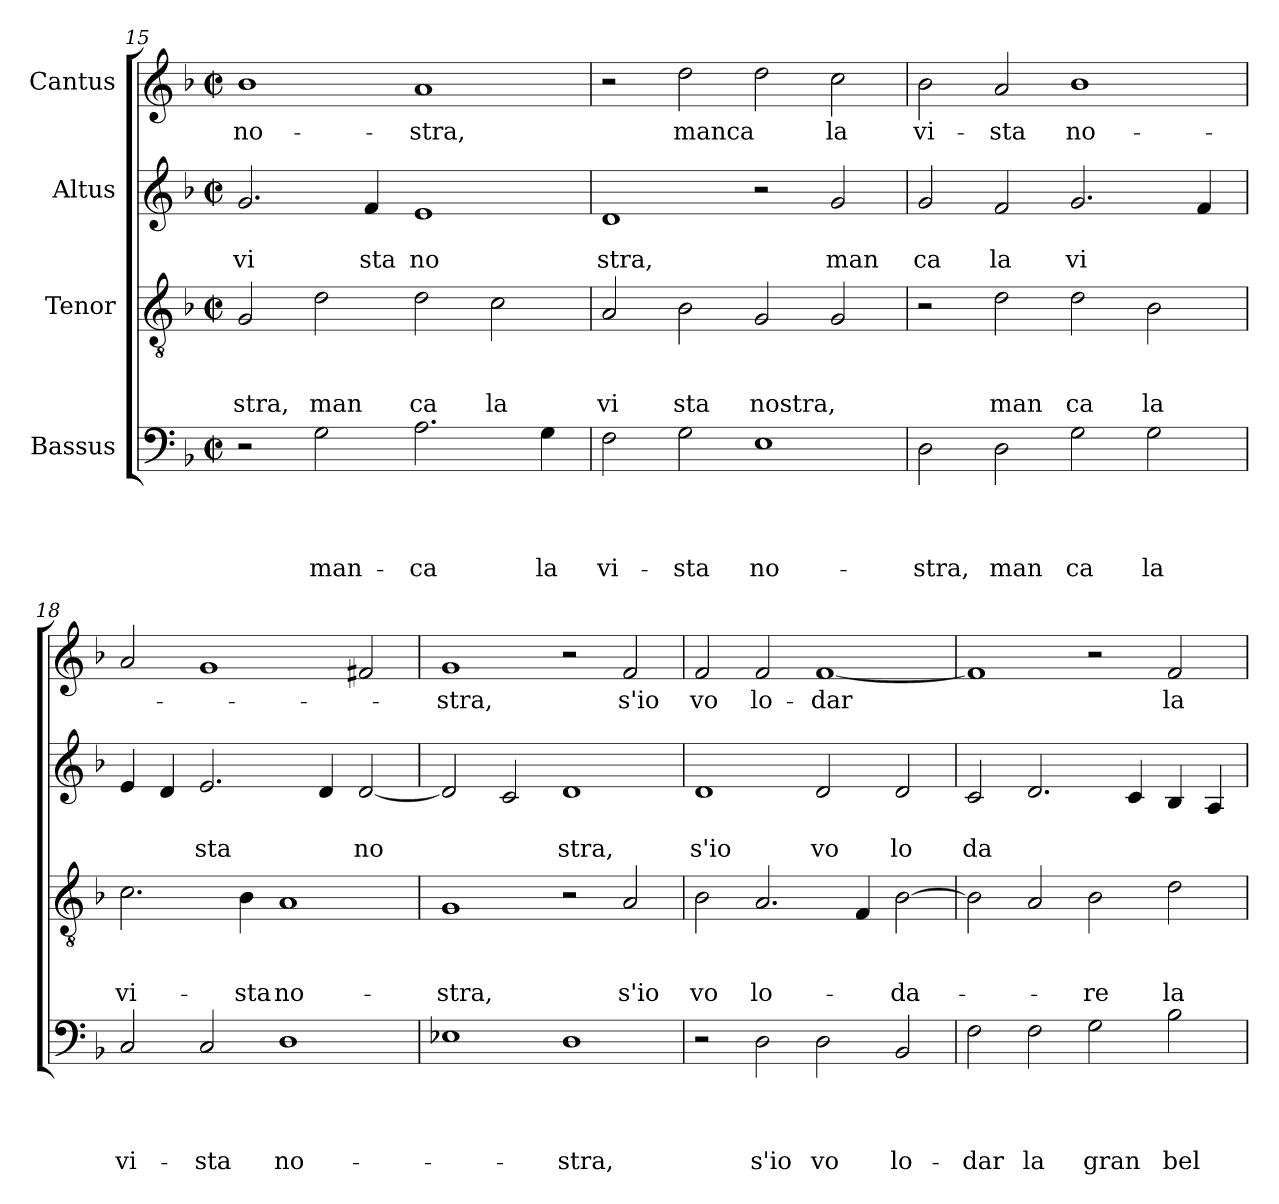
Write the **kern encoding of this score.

**kern	**text	**text	**text	**text	**kern	**text	**text	**text	**kern	**text	**text	**kern	**text
*part4	*part4	*part4	*part4	*part4	*part3	*part3	*part3	*part3	*part2	*part2	*part2	*part1	*part1
*staff4	*staff4	*staff4	*staff4	*staff4	*staff3	*staff3	*staff3	*staff3	*staff2	*staff2	*staff2	*staff1	*staff1
*I"Bassus	*	*	*	*	*I"Tenor	*	*	*	*I"Altus	*	*	*I"Cantus	*
*clefF4	*	*	*	*	*clefGv2	*	*	*	*clefG2	*	*	*clefG2	*
*k[b-]	*	*	*	*	*k[b-]	*	*	*	*k[b-]	*	*	*k[b-]	*
*F:	*	*	*	*	*F:	*	*	*	*F:	*	*	*F:	*
*M2/2	*	*	*	*	*M2/2	*	*	*	*M2/2	*	*	*M2/2	*
*met(c|)	*	*	*	*	*met(c|)	*	*	*	*met(c|)	*	*	*met(c|)	*
=15	=15	=15	=15	=15	=15	=15	=15	=15	=15	=15	=15	=15	=15
!	!	!	!	!	!	!	!	!LO:LY:b	!	!	!LO:LY:b	!	!LO:LY:b
2r	.	.	.	.	2G/	.	.	stra,	2.g/	.	vi	1b-	no-
!	!	!	!	!LO:LY:b	!	!	!	!LO:LY:b	!	!	!	!	!
2G\	.	.	.	man-	2d\	.	.	man	.	.	.	.	.
!	!	!	!	!	!	!	!	!	!	!	!LO:LY:b	!	!
.	.	.	.	.	.	.	.	.	4f/	.	sta	.	.
!	!	!	!	!LO:LY:b	!	!	!	!LO:LY:b	!	!	!LO:LY:b	!	!LO:LY:b
2.A\	.	.	.	-ca	2d\	.	.	ca	1e	.	no	1a	-stra,
!	!	!	!	!	!	!	!	!LO:LY:b	!	!	!	!	!
.	.	.	.	.	2c\	.	.	la	.	.	.	.	.
!	!	!	!	!LO:LY:b	!	!	!	!	!	!	!	!	!
4G\	.	.	.	la	.	.	.	.	.	.	.	.	.
=16	=16	=16	=16	=16	=16	=16	=16	=16	=16	=16	=16	=16	=16
!	!	!	!	!LO:LY:b	!	!	!	!LO:LY:b	!	!	!LO:LY:b	!	!
2F\	.	.	.	vi-	2A/	.	.	vi	1d	.	stra,	2r	.
!	!	!	!	!LO:LY:b	!	!	!	!LO:LY:b	!	!	!	!	!LO:LY:b
2G\	.	.	.	-sta	2B-\	.	.	sta	.	.	.	2dd\	manca
!	!	!	!	!LO:LY:b	!	!	!	!LO:LY:b	!	!	!	!	!
1E	.	.	.	no-	2G/	.	.	nostra,	2r	.	.	2dd\	.
!	!	!	!	!	!	!	!	!	!	!	!LO:LY:b	!	!LO:LY:b
.	.	.	.	.	2G/	.	.	.	2g/	.	man	2cc\	la
=17	=17	=17	=17	=17	=17	=17	=17	=17	=17	=17	=17	=17	=17
!	!	!	!	!LO:LY:b	!	!	!	!	!	!	!LO:LY:b	!	!LO:LY:b
2D\	.	.	.	-stra,	2r	.	.	.	2g/	.	ca	2b-\	vi-
!	!	!	!	!LO:LY:b	!	!	!	!LO:LY:b	!	!	!LO:LY:b	!	!LO:LY:b
2D\	.	.	.	man	2d\	.	.	man	2f/	.	la	2a/	-sta
!	!	!	!	!LO:LY:b	!	!	!	!LO:LY:b	!	!	!LO:LY:b	!	!LO:LY:b
2G\	.	.	.	ca	2d\	.	.	ca	2.g/	.	vi	1b-	no-
!	!	!	!	!LO:LY:b	!	!	!	!LO:LY:b	!	!	!	!	!
2G\	.	.	.	la	2B-\	.	.	la	.	.	.	.	.
.	.	.	.	.	.	.	.	.	4f/	.	.	.	.
!!LO:PB:g=z
=18	=18	=18	=18	=18	=18	=18	=18	=18	=18	=18	=18	=18	=18
!	!	!	!	!LO:LY:b	!	!	!	!LO:LY:b	!	!	!	!	!
2C/	.	.	.	vi-	2.c\	.	.	vi-	4e/	.	.	2a/	.
.	.	.	.	.	.	.	.	.	4d/	.	.	.	.
!	!	!	!	!LO:LY:b	!	!	!	!	!	!	!LO:LY:b	!	!
2C/	.	.	.	-sta	.	.	.	.	2.e/	.	sta	1g	.
!	!	!	!	!	!	!	!	!LO:LY:b	!	!	!	!	!
.	.	.	.	.	4B-\	.	.	-sta	.	.	.	.	.
!	!	!	!	!LO:LY:b	!	!	!	!LO:LY:b	!	!	!	!	!
1D	.	.	.	no-	1A	.	.	no-	.	.	.	.	.
.	.	.	.	.	.	.	.	.	4d/	.	.	.	.
!	!	!	!	!	!	!	!	!	!	!	!LO:LY:b	!	!
.	.	.	.	.	.	.	.	.	[<2d/	.	no	2f#/	.
=19	=19	=19	=19	=19	=19	=19	=19	=19	=19	=19	=19	=19	=19
!	!	!	!	!	!	!	!	!LO:LY:b	!	!	!	!	!LO:LY:b
1E-	.	.	.	.	1G	.	.	-stra,	2d/]	.	.	1g	-stra,
.	.	.	.	.	.	.	.	.	2c/	.	.	.	.
!	!	!	!	!LO:LY:b	!	!	!	!	!	!	!LO:LY:b	!	!
1D	.	.	.	-stra,	2r	.	.	.	1d	.	stra,	2r	.
!	!	!	!	!	!	!	!	!LO:LY:b	!	!	!	!	!LO:LY:b
.	.	.	.	.	2A/	.	.	s'io	.	.	.	2f/	s'io
=20	=20	=20	=20	=20	=20	=20	=20	=20	=20	=20	=20	=20	=20
!	!	!	!	!	!	!	!	!LO:LY:b	!	!	!LO:LY:b	!	!LO:LY:b
2r	.	.	.	.	2B-\	.	.	vo	1d	.	s'io	2f/	vo
!	!	!	!	!LO:LY:b	!	!	!	!LO:LY:b	!	!	!	!	!LO:LY:b
2D\	.	.	.	s'io	2.A/	.	.	lo-	.	.	.	2f/	lo-
!	!	!	!	!LO:LY:b	!	!	!	!	!	!	!LO:LY:b	!	!LO:LY:b
2D\	.	.	.	vo	.	.	.	.	2d/	.	vo	[<1f	-dar
.	.	.	.	.	4F/	.	.	.	.	.	.	.	.
!	!	!	!	!LO:LY:b	!	!	!	!LO:LY:b	!	!	!LO:LY:b	!	!
2BB-/	.	.	.	lo-	[>2B-\	.	.	-da-	2d/	.	lo	.	.
=21	=21	=21	=21	=21	=21	=21	=21	=21	=21	=21	=21	=21	=21
!	!	!	!	!LO:LY:b	!	!	!	!	!	!	!LO:LY:b	!	!
2F\	.	.	.	-dar	2B-\]	.	.	.	2c/	.	da	1f]	.
!	!	!	!	!LO:LY:b	!	!	!	!	!	!	!	!	!
2F\	.	.	.	la	2A/	.	.	.	2.d/	.	.	.	.
!	!	!	!	!LO:LY:b	!	!	!	!LO:LY:b	!	!	!	!	!
2G\	.	.	.	gran	2B-\	.	.	-re	.	.	.	2r	.
.	.	.	.	.	.	.	.	.	4c/	.	.	.	.
!	!	!	!	!LO:LY:b	!	!	!	!LO:LY:b	!	!	!	!	!LO:LY:b
2B-\	.	.	.	bel-	2d\	.	.	la	4B-/	.	.	2f/	la
.	.	.	.	.	.	.	.	.	4A/	.	.	.	.
=	=	=	=	=	=	=	=	=	=	=	=	=	=
*-	*-	*-	*-	*-	*-	*-	*-	*-	*-	*-	*-	*-	*-
